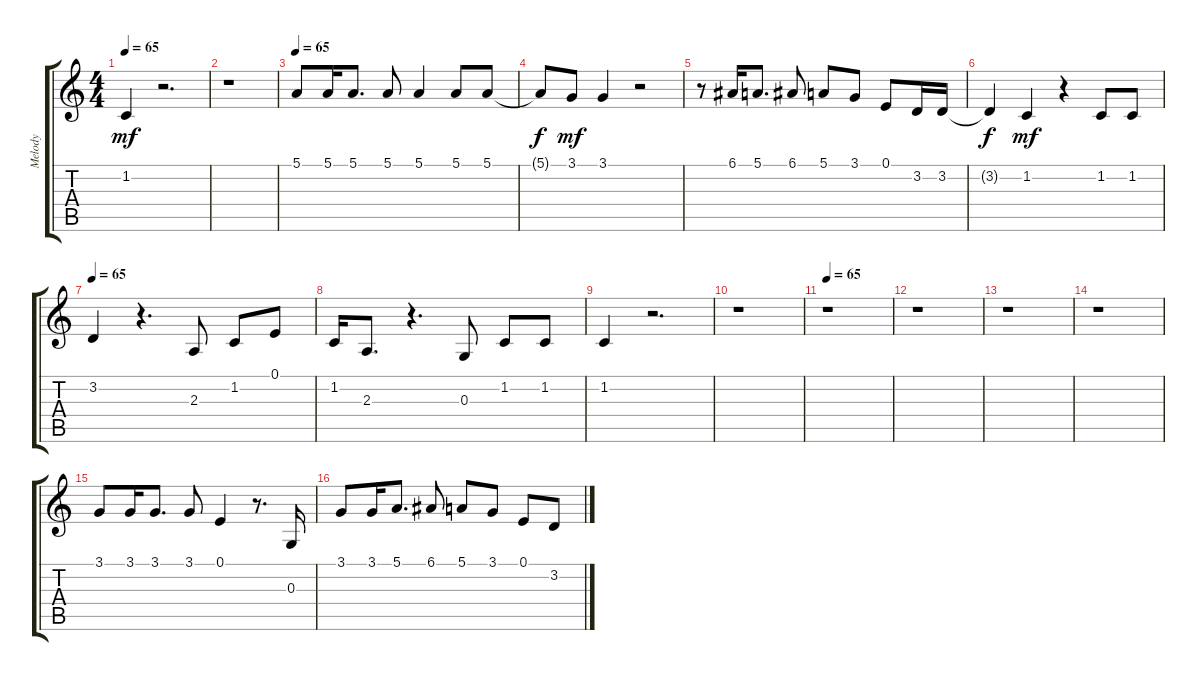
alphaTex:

\track ("Melody" "Melody") {instrument flute}
\staff {score tabs}
\tuning (E4 B3 G3 D3 A2 E2) {hide}
\ts (4 4)
\tempo 65
\clef g2
\ks c
1.2.4{dy mf} r.2{d} |
r.1 |
\tempo 65
5.1.8 5.1.16 5.1.8{d} 5.1.8 5.1.4 5.1.8 5.1.8 |
5.1{t}.8{dy f} 3.1.8{dy mf} 3.1.4 r.2 |
r.8 6.1.16 5.1.8{d} 6.1.8 5.1.8 3.1.8 0.1.8 3.2.16 3.2.16 |
3.2{t}.4{dy f} 1.2.4{dy mf} r.4 1.2.8 1.2.8 |
\tempo 65
3.2.4 r.4{d} 2.3.8 1.2.8 0.1.8 |
1.2.16 2.3.8{d} r.4{d} 0.3.8 1.2.8 1.2.8 |
1.2.4 r.2{d} |
r.1 |
\tempo 65
r.1 |
r.1 |
r.1 |
r.1 |
3.1.8 3.1.16 3.1.8{d} 3.1.8 0.1.4 r.8{d} 0.3.16 |
3.1.8 3.1.16 5.1.8{d} 6.1.8 5.1.8 3.1.8 0.1.8 3.2.8
